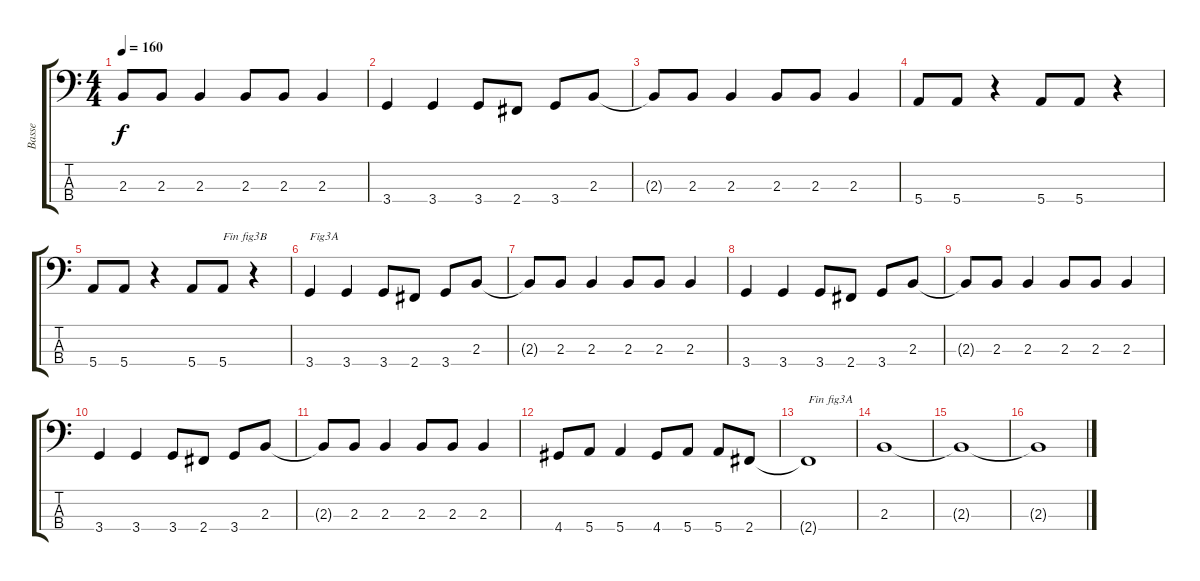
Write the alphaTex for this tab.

\track ("Basse" "Basse") {instrument electricbasspick}
\staff {score tabs}
\tuning (G2 D2 A1 E1) {hide}
\ts (4 4)
\tempo 160
\clef f4
\ks c
2.3{t}.8{dy f} 2.3.8 2.3.4 2.3.8 2.3.8 2.3.4 |
3.4.4 3.4.4 3.4.8 2.4.8 3.4.8 2.3.8 |
2.3{t}.8 2.3.8 2.3.4 2.3.8 2.3.8 2.3.4 |
5.4.8 5.4.8 r.4 5.4.8 5.4.8 r.4 |
5.4.8 5.4.8 r.4 5.4.8 5.4.8{txt "Fin fig3B"} r.4 |
3.4.4{txt "Fig3A"} 3.4.4 3.4.8 2.4.8 3.4.8 2.3.8 |
2.3{t}.8 2.3.8 2.3.4 2.3.8 2.3.8 2.3.4 |
3.4.4 3.4.4 3.4.8 2.4.8 3.4.8 2.3.8 |
2.3{t}.8 2.3.8 2.3.4 2.3.8 2.3.8 2.3.4 |
3.4.4 3.4.4 3.4.8 2.4.8 3.4.8 2.3.8 |
2.3{t}.8 2.3.8 2.3.4 2.3.8 2.3.8 2.3.4 |
4.4.8 5.4.8 5.4.4 4.4.8 5.4.8 5.4.8 2.4.8 |
2.4{t}.1{txt "Fin fig3A"} |
2.3.1 |
2.3{t}.1 |
2.3{t}.1
